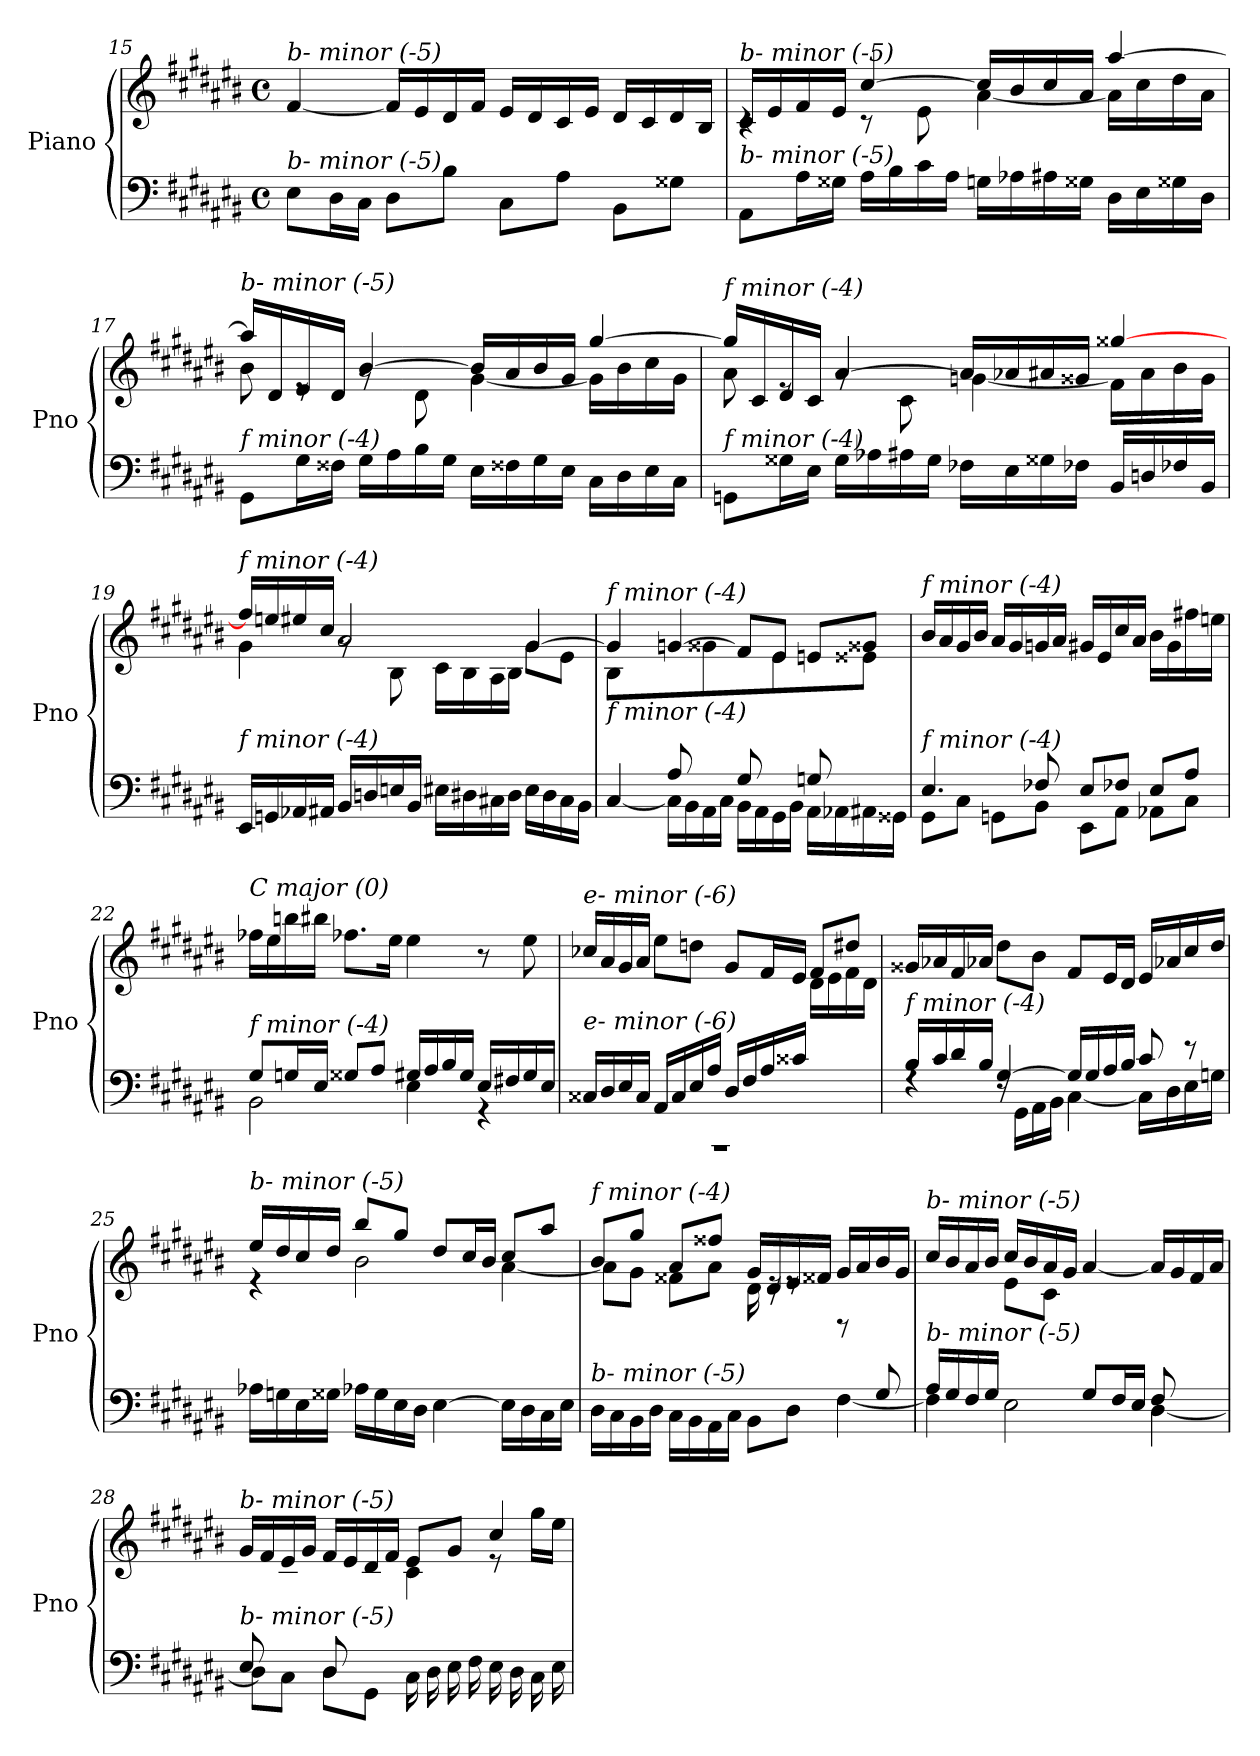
**kern	**kern
*part1	*part1
*staff2	*staff1
*I"Piano	*
*I'Pno	*
*clefF4	*clefG2
*k[f#c#g#d#a#e#b#]	*k[f#c#g#d#a#e#b#]
*M4/4	*M4/4
*met(c)	*met(c)
=15	=15
!	!LO:TX:i:t=b- minor (-5)
!LO:TX:i:t=b- minor (-5)	!
8E#\L	[4f#/
16D#\L	.
16C#\JJ	.
8D#\L	16f#/LL]
.	16e#/
8B#\J	16d#/
.	16f#/JJ
8C#\L	16e#/LL
.	16d#/
8A#\J	16c#/
.	16e#/JJ
8BB#\L	16d#/LL
.	16c#/
8G##X\J	16d#/
.	16B#/JJ
!!LO:PB:g=z
=16	=16
*	*^
!	!LO:TX:i:t=b- minor (-5)	!
!LO:TX:i:t=b- minor (-5)	!	!
8AA#\L	16c#/LL	4rc
.	16e#/	.
16A#\L	16f#/	.
16G##X\JJ	16e#/JJ	.
16A#\LL	[4cc#/	8r
16B#\	.	.
16c#\	.	8e#\
16A#\JJ	.	.
16Gni\LL	16cc#/LL]	[4a#\
16A-Xi\	16b#/	.
16A#\	16cc#/	.
16G##i\JJ	16a#/JJ	.
16D#\LL	[4aa#/	16a#\LL]
16E#\	.	16cc#\
16G##Xi\	.	16dd#\
16D#\JJ	.	16a#\JJ
=17	=17	=17
!	!LO:TX:i:t=b- minor (-5)	!
!LO:TX:i:t=f minor (-4)	!	!
8GG#\L	16aa#/LL]	8b#\
.	16d#/	.
16G#\L	16e#/	8re
16F##X\JJ	16d#/JJ	.
16G#\LL	[4b#/	8rg
16A#\	.	.
16B#\	.	8d#\
16G#\JJ	.	.
16E#\LL	16b#/LL]	[4g#\
16F##X\	16a#/	.
16G#\	16b#/	.
16E#\JJ	16g#/JJ	.
16C#\LL	[4gg#/	16g#\LL]
16D#\	.	16b#\
16E#\	.	16cc#\
16C#\JJ	.	16g#\JJ
!!LO:LB:g=z	!!
=18	=18	=18
!	!LO:TX:i:t=f minor (-4)	!
!LO:TX:i:t=f minor (-4)	!	!
8GGni\L	16gg#/LL]	8a#\
.	16c#/	.
16G##Xi\L	16d#/	8re
16E#\JJ	16c#/JJ	.
16G##i\LL	[4a#/	8rg
16A-Xi\	.	.
16A#\	.	8c#\
16G##i\JJ	.	.
16F-Xi\LL	16a#/LL]	[4gni\
16E#\	16a-Xi/	.
16G##Xi\	16a#/	.
16F-Xi\JJ	16g##Xi/JJ	.
16BB#/LL	[4gg##Xi/	16f##\LL]
16Dni/	.	16a#\
16F-Xi/	.	16b#\
16BB#/JJ	.	16g##i\JJ
=19	=19	=19
!	!LO:TX:i:t=f minor (-4)	!
!LO:TX:i:t=f minor (-4)	!	!
16EE#/LL	16ff##/LL]	4g#\
16GGni/	16eeni/	.
16AA-Xi/	16ee#/	.
16AA#/JJ	16cc#/JJ	.
16BB#/LL	2a#/	8rg
16Dni/	.	.
16Eni/	.	8B#\
16BB#/JJ	.	.
16E#\LL	.	16c#\LL
16D#X\	.	16B#\
16C#X\	.	16A#\
16D#\JJ	.	16B#\JJ
16E#\LL	[4g#/	8g#\L
16D#\	.	.
16C#\	.	8e#\J
16BB#\JJ	.	.
!!LO:LB:g=z	!!
=20	=20	=20
*^	*	*
!	!	!LO:TX:i:t=f minor (-4)	!
!LO:TX:i:t=f minor (-4)	!	!	!
8ryy	[4C#/	4g#/]	8B#\L
16A#/L	.	.	4ryy
16G#/JJ	.	.	.
8A#/L	16C#\LL]	[4gni/	.
.	16BB#\	.	.
8ryy	16AA#\	.	8g##Xi\J
.	16C#\JJ	.	.
8G#/L	16BB#\LL	8f##/L]	8ryy
.	16AA#\	.	.
8ryy	16GG#\	8e#/J	8e#\J
.	16BB#\JJ	.	.
8Gni/L	16AA#\LL	8eni/L	8ryy
.	16AA-Xi\	.	.
8ryy	16AA#\	8g##Xi/J	8e##Xi\J
.	16GG##Xi\JJ	.	.
*	*	*v	*v
=21	=21	=21
!	!	!LO:TX:i:t=f minor (-4)
!LO:TX:i:t=f minor (-4)	!	!
4.E#/	8GG#\L	16b#/LL
.	.	16a#/
.	8C#\J	16g#/
.	.	16b#/JJ
.	8GGni\L	16a#/LL
.	.	16g#/
8F-Xi/	8BB#\J	16gni/
.	.	16a#/JJ
8E#/L	8EE#\L	16g#/LL
.	.	16e#/
8F-Xi/J	8AA#\J	16cc#/
.	.	16a#/JJ
8E#/L	8AA-Xi\L	16b#\LL
.	.	16g#\
8A#/J	8C#\J	16ff#X\
.	.	16eeni\JJ
=22	=22	=22
!	!	!LO:TX:i:t=C major (0)
!LO:TX:i:t=f minor (-4)	!	!
8G#/L	2BB#\	16ff-Xi\LL
.	.	16ee#\
16Gni/L	.	16bbni\
16E#/JJ	.	16bb#\JJ
8G##i/L	.	8.ff-Xi\L
8A#/J	.	.
.	.	16ee#\Jk
16G#/LL	4E#\	4ee#\
16A#/	.	.
16B#/	.	.
16G#/JJ	.	.
16E#/LL	4r	8r
16F#X/	.	.
16G#/	.	8ee#\
16E#/JJ	.	.
!!LO:LB:g=z
=23	=23	=23
*	*	*^
!	!	!LO:TX:i:t=e- minor (-6)	!
!LO:TX:i:t=e- minor (-6)	!	!	!
1rAAA	16C##X/LL	16cc-Xi/LL	2.ryy
.	16D#/	16a#/	.
.	16E#/	16g#/	.
.	16C##/JJ	16a#/JJ	.
.	16AA#/LL	8ee#\L	.
.	16C##/	.	.
.	16E#/	8ddni\J	.
.	16A#/JJ	.	.
.	16D#/LL	8g#/L	.
.	16F#/	.	.
.	16A#/	16f#/L	.
.	16c##X/JJ	16e#/JJ	.
.	4ryy	8f#/L	16d#\LL
.	.	.	16e#\
.	.	8dd#/J	16f#\
.	.	.	16d#\JJ
=24	=24	=24	=24
!	!	!LO:TX:i:t=e- minor (-6)	!
!LO:TX:i:t=f minor (-4)	!	!	!
*	*	*v	*v
16B#/LL	4rF	16g##Xi/LL
16c#/	.	16a-Xi/
16d#/	.	16f#/
16B#/JJ	.	16a-Xi/JJ
[4G#/	16rF	8dd#\L
.	16GG#\LL	.
.	16AA#\	8b#\J
.	16BB#\JJ	.
16G#/LL]	[4C#\	8f#/L
16G#/	.	.
16A#/	.	16e#/L
16B#/JJ	.	16d#/JJ
8c#/	16C#\LL]	16e#/LL
.	16D#\	16a-Xi/
8r	16E#\	16cc#/
.	16Gni\JJ	16dd#/JJ
=25	=25	=25
*	*	*^
!	!	!LO:TX:i:t=b- minor (-5)	!
!LO:TX:i:t=f minor (-4)	!	!	!
*v	*v	*	*
16A-Xi\LL	16ee#/LL	4r
16Gni\	16dd#/	.
16E#\	16cc#/	.
16G##i\JJ	16dd#/JJ	.
16A-Xi\LL	8bb#/L	2b#\
16G##i\	.	.
16E#\	8gg#/J	.
16D#\JJ	.	.
[4E#\	8dd#/L	.
.	16cc#/L	.
.	16b#/JJ	.
16E#\LL]	8cc#/L	[4a#\
16D#\	.	.
16C#\	8aa#/J	.
16E#\JJ	.	.
!!LO:LB:g=z	!!
=26	=26	=26
*^	*	*
!	!	!LO:TX:i:t=f minor (-4)	!
!LO:TX:i:t=b- minor (-5)	!	!	!
2..ryy	16D#\LL	8b#/L	8a#\L]
.	16C#\	.	.
.	16BB#\	8gg#/J	8g#\J
.	16D#\JJ	.	.
.	16C#\LL	8a#/L	8f##X\L
.	16BB#\	.	.
.	16AA#\	8ff##X/J	8a#\J
.	16C#\JJ	.	.
.	8BB#\L	16g#/LL	16d#\
.	.	16d#/	16re
.	8D#\J	16e#/	8re
.	.	16f##X/JJ	.
.	[4F#\	16g#/LL	8rD
.	.	16a#/	.
8G#/	.	16b#/	8ryy
.	.	16g#/JJ	.
=27	=27	=27	=27
*	*	*	*^
!	!	!LO:TX:i:t=b- minor (-5)	!	!
!LO:TX:i:t=b- minor (-5)	!	!	!	!
4F#\]	16A#/LL	16cc#/LL	2..ryy	4ryy
.	16G#/	16b#/	.	.
.	16F#/	16a#/	.	.
.	16G#/JJ	16b#/JJ	.	.
2E#\	4ryy	16cc#/LL	.	8e#\L
.	.	16b#/	.	.
.	.	16a#/	.	8c#\J
.	.	16g#/JJ	.	.
.	8G#/L	[4a#/	.	2ryy
.	16F#/L	.	.	.
.	16E#/JJ	.	.	.
8F#/L	[4D#\	16a#/LL]	.	.
.	.	16g#/	.	.
8ryy	.	16f#/	8d#\J	.
.	.	16a#/JJ	.	.
=28	=28	=28	=28	=28
*	*^	*	*	*^
!	!	!	!LO:TX:i:t=b- minor (-5)	!	!	!
!LO:TX:i:t=b- minor (-5)	!	!	!	!	!	!
2ryy	8E#/L	8D#\L]	16g#/LL	2ryy	8ryy	2ryy
.	.	.	16f#/	.	.	.
.	8ryy	8C#\J	16e#/	.	8c#\J	.
.	.	.	16g#/JJ	.	.	.
.	8D#/L	8D#\L	16f#/LL	.	8ryy	.
.	.	.	16e#/	.	.	.
.	8ryy	8GG#\J	16d#/	.	8B#\J	.
.	.	.	16f#/JJ	.	.	.
2ryy	16C#\LL	2ryy	8e#/L	4c#\	2ryy	2ryy
.	16D#\	.	.	.	.	.
.	16E#\	.	8g#/J	.	.	.
.	16F#\JJ	.	.	.	.	.
.	16E#\LL	.	4cc#/	8r	.	.
.	16D#\	.	.	.	.	.
.	16C#\	.	.	16gg#\LL	.	.
.	16E#\JJ	.	.	16ee#\JJ	.	.
*v	*v	*v	*	*	*	*
*	*v	*v	*v	*v
=	=
*-	*-
